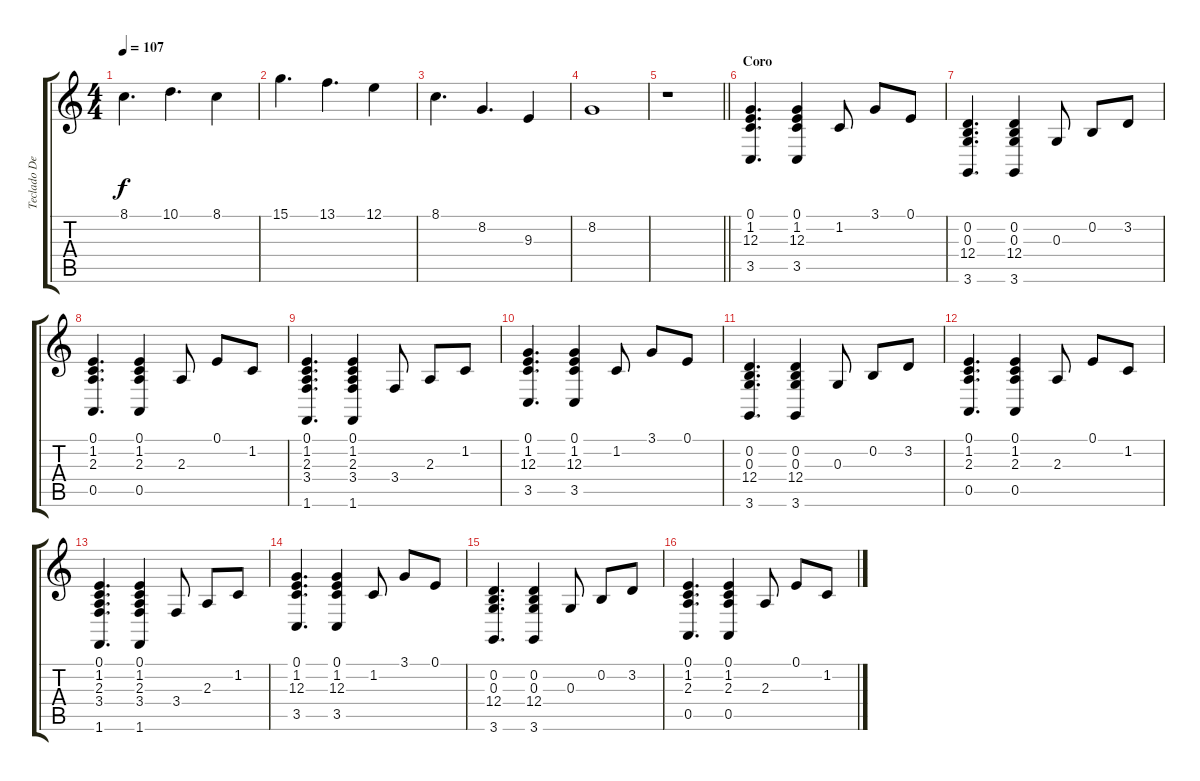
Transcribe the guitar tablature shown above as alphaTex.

\track ("Teclado Derecha" "Teclado De") {instrument fx4atmosphere}
\staff {score tabs}
\tuning (E4 B3 G3 D3 A2 E2) {hide}
\ts (4 4)
\tempo 107
\clef g2
\ks c
8.1.4{d dy f} 10.1.4{d} 8.1.4 |
15.1.4{d} 13.1.4{d} 12.1.4 |
8.1.4{d} 8.2.4{d} 9.3.4 |
8.2.1 |
\barLineRight lightlight
r.1 |
\section ("" "Coro")
(0.1 1.2 12.3 3.5).4{d volume 4 instrument electricgrandpiano} (0.1 1.2 12.3 3.5).4 1.2.8 3.1.8 0.1.8 |
(0.2 0.3 12.4 3.6).4{d} (0.2 0.3 12.4 3.6).4 0.3.8 0.2.8 3.2.8 |
(0.1 1.2 2.3 0.5).4{d} (0.1 1.2 2.3 0.5).4 2.3.8 0.1.8 1.2.8 |
(0.1 1.2 2.3 3.4 1.6).4{d} (0.1 1.2 2.3 3.4 1.6).4 3.4.8 2.3.8 1.2.8 |
(0.1 1.2 12.3 3.5).4{d} (0.1 1.2 12.3 3.5).4 1.2.8 3.1.8 0.1.8 |
(0.2 0.3 12.4 3.6).4{d} (0.2 0.3 12.4 3.6).4 0.3.8 0.2.8 3.2.8 |
(0.1 1.2 2.3 0.5).4{d} (0.1 1.2 2.3 0.5).4 2.3.8 0.1.8 1.2.8 |
(0.1 1.2 2.3 3.4 1.6).4{d} (0.1 1.2 2.3 3.4 1.6).4 3.4.8 2.3.8 1.2.8 |
(0.1 1.2 12.3 3.5).4{d} (0.1 1.2 12.3 3.5).4 1.2.8 3.1.8 0.1.8 |
(0.2 0.3 12.4 3.6).4{d} (0.2 0.3 12.4 3.6).4 0.3.8 0.2.8 3.2.8 |
(0.1 1.2 2.3 0.5).4{d} (0.1 1.2 2.3 0.5).4 2.3.8 0.1.8 1.2.8
